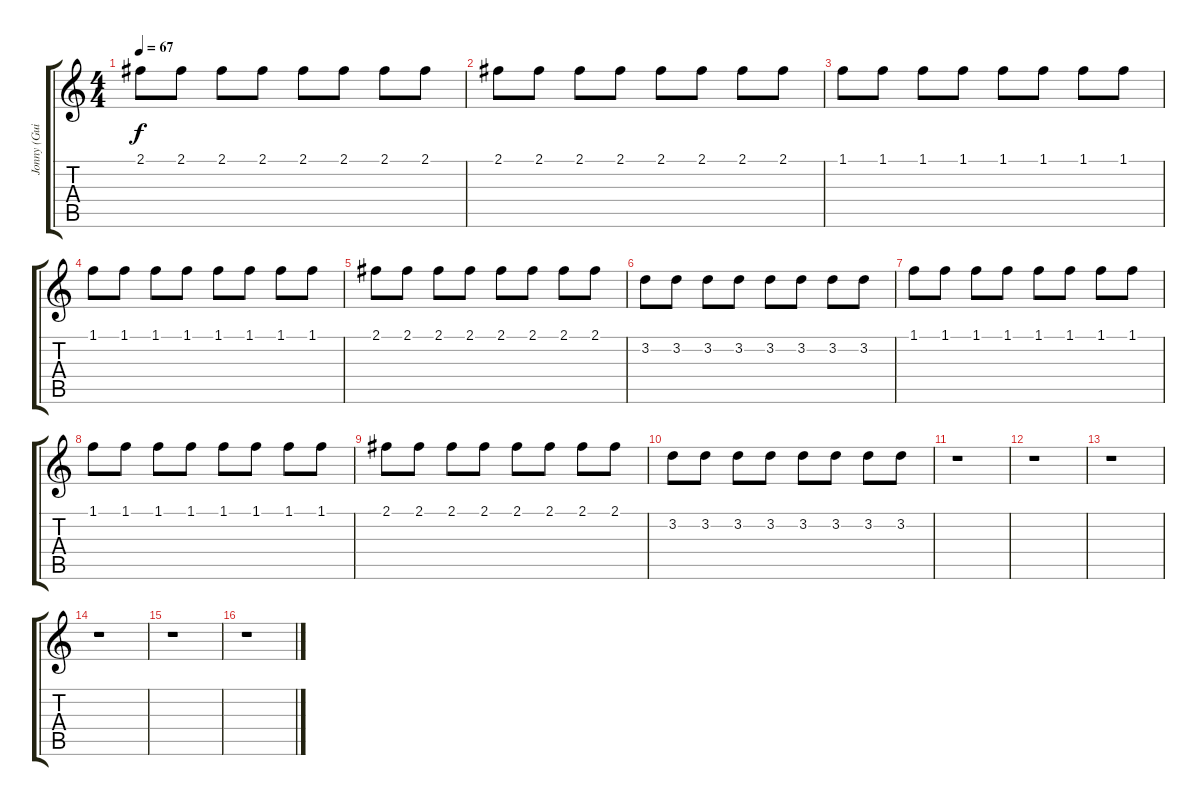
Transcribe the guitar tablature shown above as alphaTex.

\track ("Jonny (Guitar)" "Jonny (Gui") {instrument electricguitarclean}
\staff {score tabs}
\tuning (E4 B3 G3 D3 A2 E2) {hide}
\ts (4 4)
\tempo 67
\clef g2
\ks c
2.1.8{dy f} 2.1.8 2.1.8 2.1.8 2.1.8 2.1.8 2.1.8 2.1.8 |
2.1.8 2.1.8 2.1.8 2.1.8 2.1.8 2.1.8 2.1.8 2.1.8 |
1.1.8 1.1.8 1.1.8 1.1.8 1.1.8 1.1.8 1.1.8 1.1.8 |
1.1.8 1.1.8 1.1.8 1.1.8 1.1.8 1.1.8 1.1.8 1.1.8 |
2.1.8 2.1.8 2.1.8 2.1.8 2.1.8 2.1.8 2.1.8 2.1.8 |
3.2.8 3.2.8 3.2.8 3.2.8 3.2.8 3.2.8 3.2.8 3.2.8 |
1.1.8 1.1.8 1.1.8 1.1.8 1.1.8 1.1.8 1.1.8 1.1.8 |
1.1.8 1.1.8 1.1.8 1.1.8 1.1.8 1.1.8 1.1.8 1.1.8 |
2.1.8 2.1.8 2.1.8 2.1.8 2.1.8 2.1.8 2.1.8 2.1.8 |
3.2.8 3.2.8 3.2.8 3.2.8 3.2.8 3.2.8 3.2.8 3.2.8 |
r.1 |
r.1 |
r.1 |
r.1 |
r.1 |
r.1
